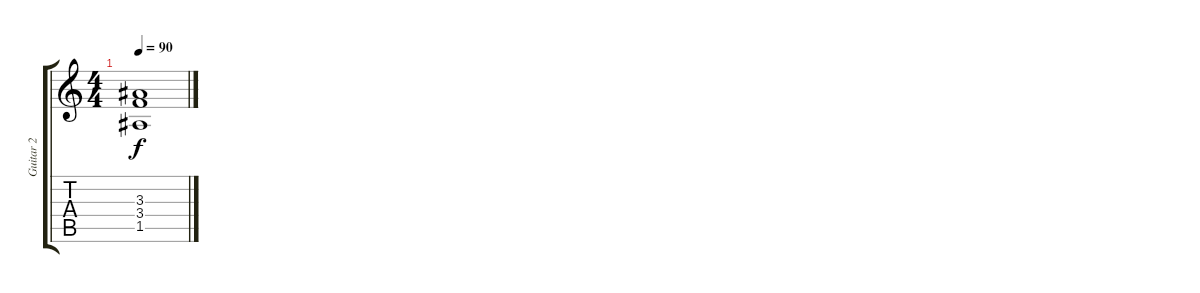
\track ("Guitar 2" "Guitar 2") {instrument distortionguitar}
\staff {score tabs}
\tuning (E4 B3 G3 D3 A2 E2) {hide}
\ts (4 4)
\tempo 90
\clef g2
\ks c
(3.3{t} 3.4{t} 1.5{t}).1{dy f}
